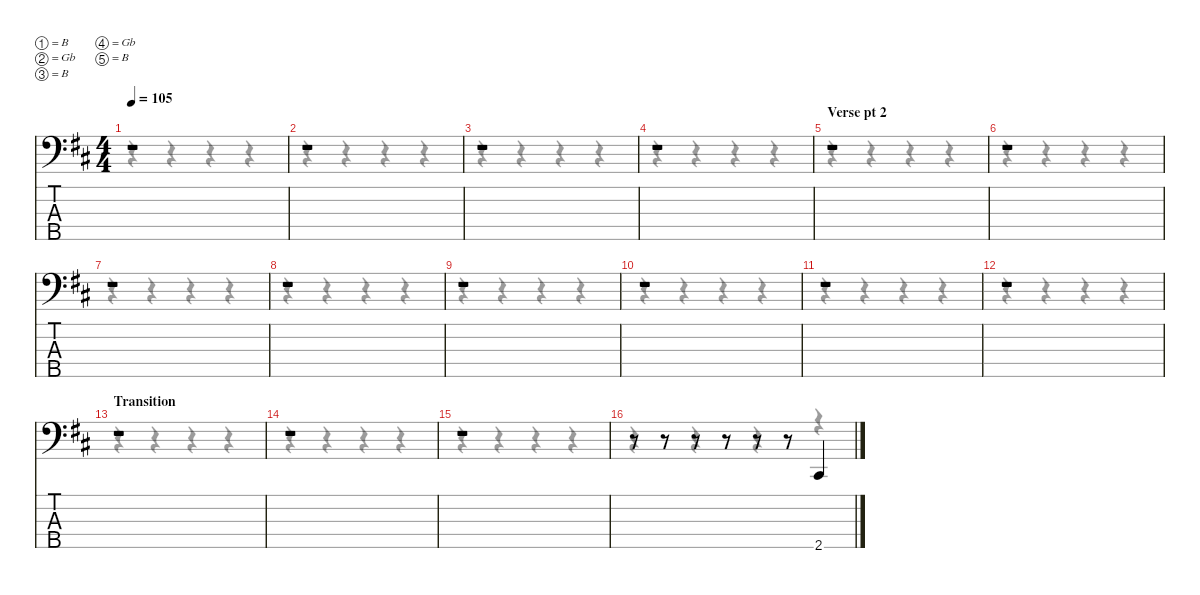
\defaultSystemsLayout 4
\hideDynamics
\bracketExtendMode nobrackets
\singleTrackTrackNamePolicy hidden
\multiTrackTrackNamePolicy hidden
\firstSystemTrackNameMode fullname
\firstSystemTrackNameOrientation horizontal
\otherSystemsTrackNameOrientation horizontal
\track ("Bass" "el.bs.") {instrument electricbassfinger}
\staff {score tabs}
\tuning (B2 Gb2 B1 Gb1 B0)
\voice
\ts (4 4)
\tempo 105
\clef f4
\ks bminor
r.1{dy mp beam Up} |
r.1{beam Up} |
r.1{beam Up} |
r.1{beam Up} |
\section ("" "Verse pt 2")
r.1{beam Up} |
r.1{beam Up} |
r.1{beam Up} |
r.1{beam Up} |
r.1{beam Up} |
r.1{beam Up} |
r.1{beam Up} |
r.1{beam Up} |
\section ("" "Transition")
r.1{beam Up} |
r.1{beam Up} |
r.1{beam Up} |
r.8{beam Up} r.8{beam Up} r.8{beam Up} r.8{beam Up} r.8{beam Up} r.8{beam Up} 2.5{acc #}.4{beam Up}
\voice
\clef f4
\ottava regular
\simile none
\ks bminor
r.4{dy mf beam Down} r.4{beam Down} r.4{beam Down} r.4{beam Down} |
r.4{beam Down} r.4{beam Down} r.4{beam Down} r.4{beam Down} |
r.4{beam Down} r.4{beam Down} r.4{beam Down} r.4{beam Down} |
r.4{beam Down} r.4{beam Down} r.4{beam Down} r.4{beam Down} |
r.4{beam Down} r.4{beam Down} r.4{beam Down} r.4{beam Down} |
r.4{beam Down} r.4{beam Down} r.4{beam Down} r.4{beam Down} |
r.4{beam Down} r.4{beam Down} r.4{beam Down} r.4{beam Down} |
r.4{beam Down} r.4{beam Down} r.4{beam Down} r.4{beam Down} |
r.4{beam Down} r.4{beam Down} r.4{beam Down} r.4{beam Down} |
r.4{beam Down} r.4{beam Down} r.4{beam Down} r.4{beam Down} |
r.4{beam Down} r.4{beam Down} r.4{beam Down} r.4{beam Down} |
r.4{beam Down} r.4{beam Down} r.4{beam Down} r.4{beam Down} |
r.4{beam Down} r.4{beam Down} r.4{beam Down} r.4{beam Down} |
r.4{beam Down} r.4{beam Down} r.4{beam Down} r.4{beam Down} |
r.4{beam Down} r.4{beam Down} r.4{beam Down} r.4{beam Down} |
r.4{beam Down} r.4{beam Down} r.4{beam Down} r.4{beam Down}
